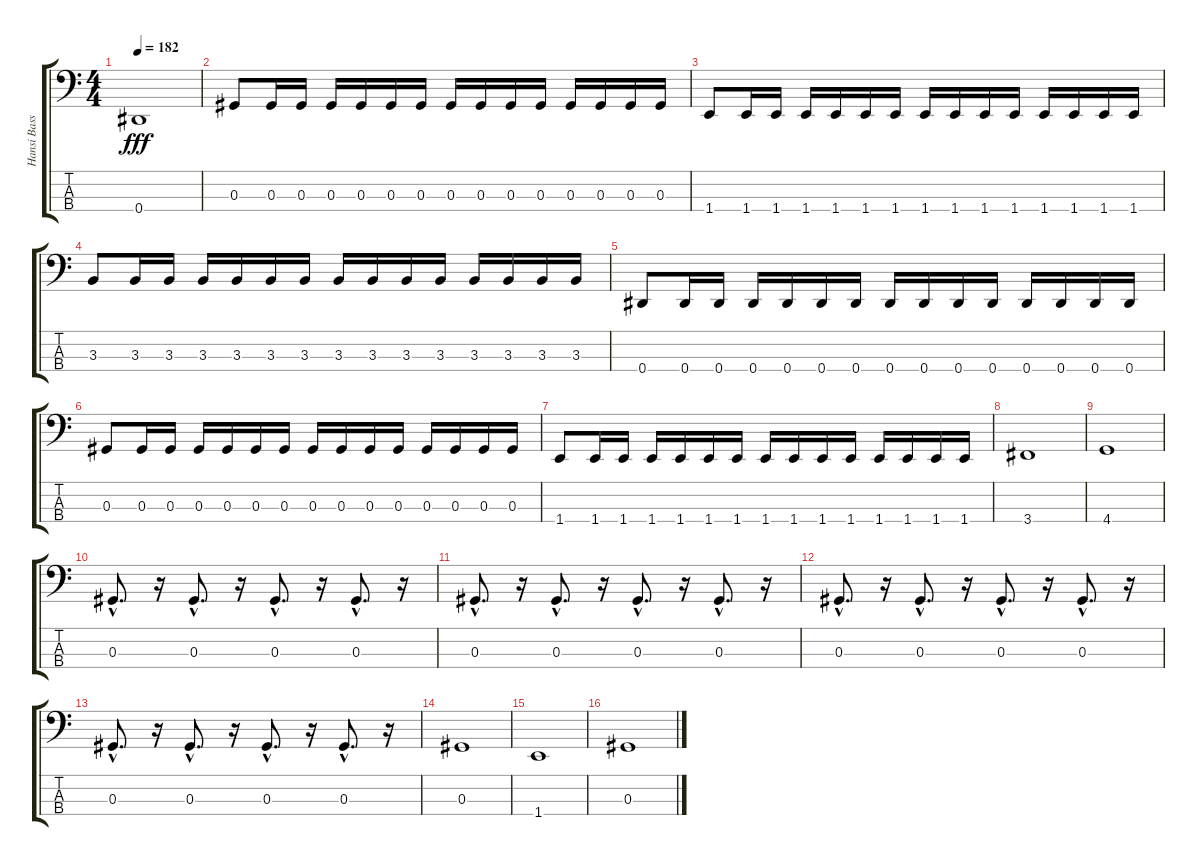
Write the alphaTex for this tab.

\track ("Hansi Bass" "Hansi Bass") {instrument electricbasspick}
\staff {score tabs}
\tuning (Gb2 Db2 Ab1 Eb1) {hide}
\ts (4 4)
\tempo 182
\clef f4
\ks c
0.4.1{dy fff} |
0.3.8 0.3.16 0.3.16 0.3.16 0.3.16 0.3.16 0.3.16 0.3.16 0.3.16 0.3.16 0.3.16 0.3.16 0.3.16 0.3.16 0.3.16 |
1.4.8 1.4.16 1.4.16 1.4.16 1.4.16 1.4.16 1.4.16 1.4.16 1.4.16 1.4.16 1.4.16 1.4.16 1.4.16 1.4.16 1.4.16 |
3.3.8 3.3.16 3.3.16 3.3.16 3.3.16 3.3.16 3.3.16 3.3.16 3.3.16 3.3.16 3.3.16 3.3.16 3.3.16 3.3.16 3.3.16 |
0.4.8 0.4.16 0.4.16 0.4.16 0.4.16 0.4.16 0.4.16 0.4.16 0.4.16 0.4.16 0.4.16 0.4.16 0.4.16 0.4.16 0.4.16 |
0.3.8 0.3.16 0.3.16 0.3.16 0.3.16 0.3.16 0.3.16 0.3.16 0.3.16 0.3.16 0.3.16 0.3.16 0.3.16 0.3.16 0.3.16 |
1.4.8 1.4.16 1.4.16 1.4.16 1.4.16 1.4.16 1.4.16 1.4.16 1.4.16 1.4.16 1.4.16 1.4.16 1.4.16 1.4.16 1.4.16 |
3.4.1 |
4.4.1 |
0.3{hac}.8{d} r.16 0.3{hac}.8{d} r.16 0.3{hac}.8{d} r.16 0.3{hac}.8{d} r.16 |
0.3{hac}.8{d} r.16 0.3{hac}.8{d} r.16 0.3{hac}.8{d} r.16 0.3{hac}.8{d} r.16 |
0.3{hac}.8{d} r.16 0.3{hac}.8{d} r.16 0.3{hac}.8{d} r.16 0.3{hac}.8{d} r.16 |
0.3{hac}.8{d} r.16 0.3{hac}.8{d} r.16 0.3{hac}.8{d} r.16 0.3{hac}.8{d} r.16 |
0.3.1 |
1.4.1 |
0.3.1
